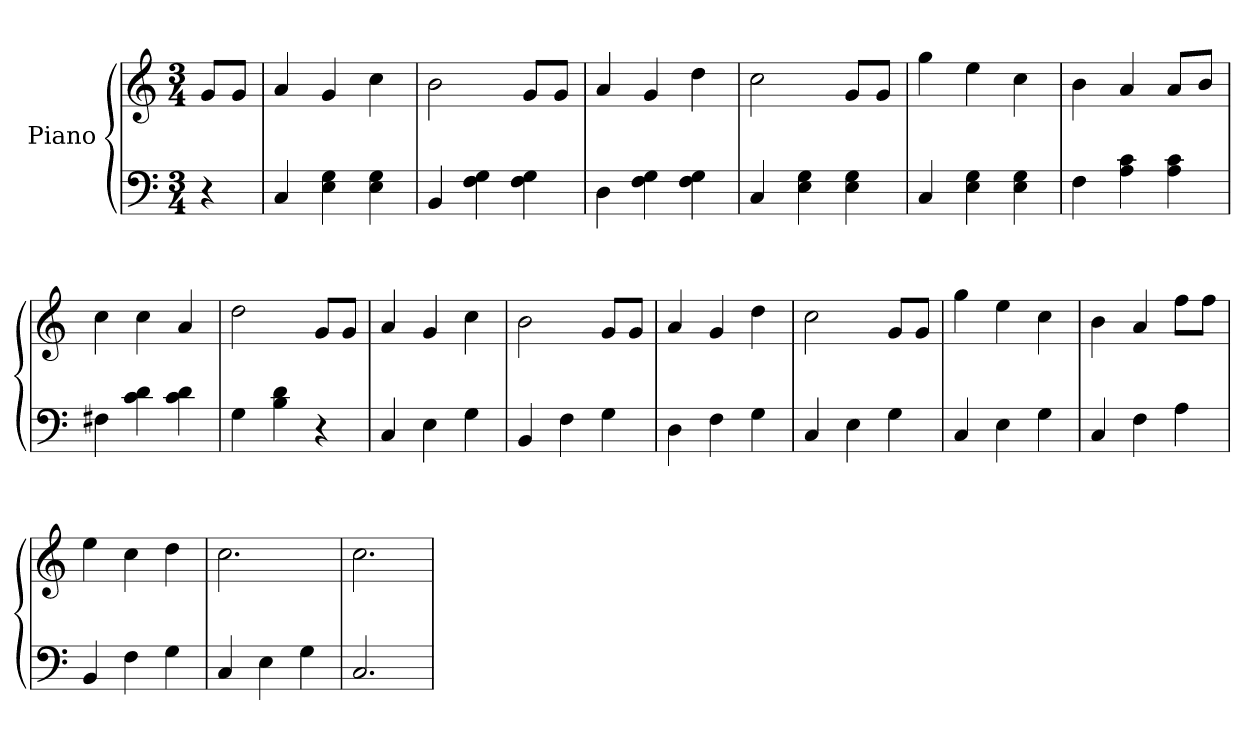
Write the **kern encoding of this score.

**kern	**kern
*part2	*part1
*staff2	*staff1
*I"Piano	*I"Piano
*clefF4	*clefG2
*k[]	*k[]
*M3/4	*M3/4
=	=
4r	8g/L
.	8g/J
=	=
4C/	4a/
4E\ 4G\	4g/
4E\ 4G\	4cc\
=	=
4BB/	2b\
4F\ 4G\	.
4F\ 4G\	8g/L
.	8g/J
=	=
4D\	4a/
4F\ 4G\	4g/
4F\ 4G\	4dd\
=	=
4C/	2cc\
4E\ 4G\	.
4E\ 4G\	8g/L
.	8g/J
=	=
*k[]	*k[]
4C/	4gg\
4E\ 4G\	4ee\
4E\ 4G\	4cc\
=	=
4F\	4b\
4A\ 4c\	4a/
4A\ 4c\	8a/L
.	8b/J
=	=
4F#X\	4cc\
4c\ 4d\	4cc\
4c\ 4d\	4a/
=	=
4G\	2dd\
4B\ 4d\	.
4r	8g/L
.	8g/J
=	=
*k[]	*k[]
4C/	4a/
4E\	4g/
4G\	4cc\
=	=
4BB/	2b\
4F\	.
4G\	8g/L
.	8g/J
=	=
4D\	4a/
4F\	4g/
4G\	4dd\
=	=
4C/	2cc\
4E\	.
4G\	8g/L
.	8g/J
=	=
*k[]	*k[]
4C/	4gg\
4E\	4ee\
4G\	4cc\
=	=
4C/	4b\
4F\	4a/
4A\	8ff\L
.	8ff\J
=	=
4BB/	4ee\
4F\	4cc\
4G\	4dd\
=	=
4C/	2.cc\
4E\	.
4G\	.
=	=
2.C/	2.cc\
=	=
*-	*-
